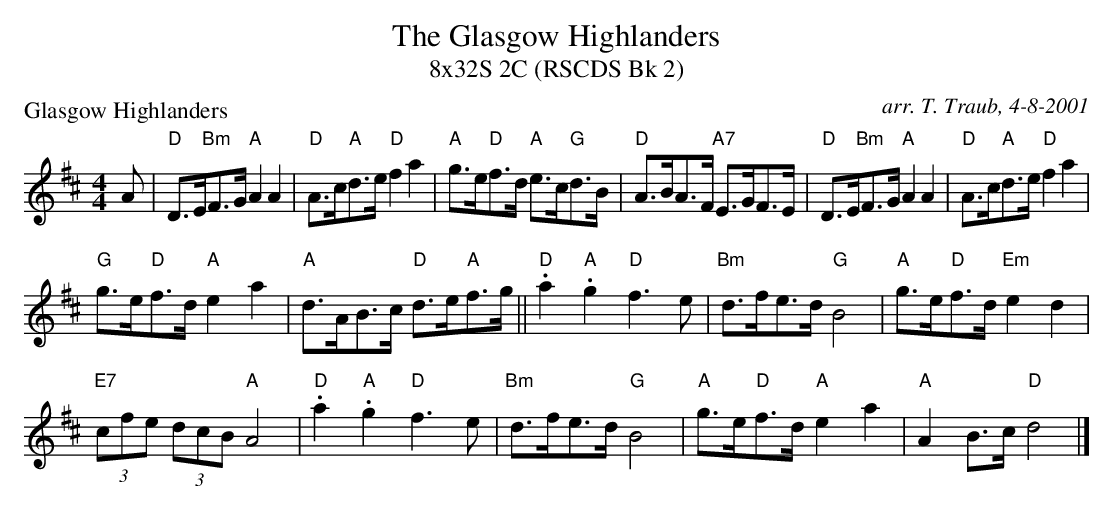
X:1
T: The Glasgow Highlanders
T: 8x32S 2C (RSCDS Bk 2)
P: Glasgow Highlanders
C: arr. T. Traub, 4-8-2001
M: 4/4
L: 1/8
K: D
A|"D"D>E"Bm"F>G "A"A2 A2|"D"A>c"A"d>e "D"f2 a2|"A"g>e"D"f>d "A"e>c"G"d>B|"D"A>BA>F "A7"E>GF>E|"D"D>E"Bm"F>G "A"A2 A2|"D"A>c"A"d>e "D"f2 a2|
"G"g>e"D"f>d "A"e2 a2|"A"d>AB>c "D"d>e"A"f>g|| "D".a2 "A".g2 "D"f3 e|"Bm"d>fe>d "G"B4|"A"g>e"D"f>d "Em"e2 d2|
"E7"(3cfe (3dcB "A"A4|"D".a2 "A".g2 "D"f3 e|"Bm"d>fe>d "G"B4|"A"g>e"D"f>d "A"e2 a2|"A"A2 B>c "D"d4 |]
